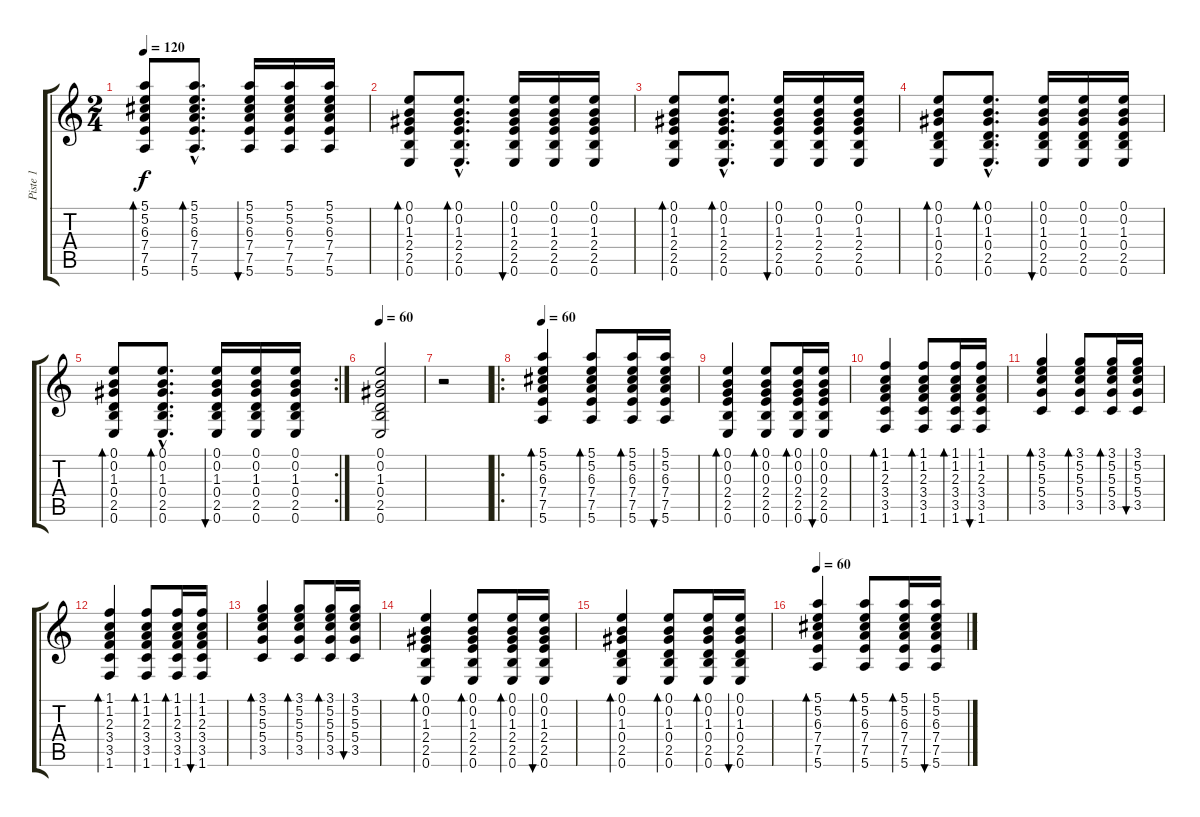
\track ("Piste 1" "Piste 1") {instrument acousticguitarsteel}
\staff {score tabs}
\tuning (E4 B3 G3 D3 A2 E2) {hide}
\ts (2 4)
\tempo 120
\clef g2
\ks c
(5.1 5.2 6.3 7.4 7.5 5.6).8{bd 60 dy f} (5.1{hac} 5.2{hac} 6.3{hac} 7.4{hac} 7.5{hac} 5.6{hac}).8{d bd 60} (5.1 5.2 6.3 7.4 7.5 5.6).16{bu 60} (5.1 5.2 6.3 7.4 7.5 5.6).16 (5.1 5.2 6.3 7.4 7.5 5.6).16 |
(0.1 0.2 1.3 2.4 2.5 0.6).8{bd 60} (0.1{hac} 0.2{hac} 1.3{hac} 2.4{hac} 2.5{hac} 0.6{hac}).8{d bd 60} (0.1 0.2 1.3 2.4 2.5 0.6).16{bu 60} (0.1 0.2 1.3 2.4 2.5 0.6).16 (0.1 0.2 1.3 2.4 2.5 0.6).16 |
(0.1 0.2 1.3 2.4 2.5 0.6).8{bd 60} (0.1{hac} 0.2{hac} 1.3{hac} 2.4{hac} 2.5{hac} 0.6{hac}).8{d bd 60} (0.1 0.2 1.3 2.4 2.5 0.6).16{bu 60} (0.1 0.2 1.3 2.4 2.5 0.6).16 (0.1 0.2 1.3 2.4 2.5 0.6).16 |
(0.1 0.2 1.3 0.4 2.5 0.6).8{bd 60} (0.1{hac} 0.2{hac} 1.3{hac} 0.4{hac} 2.5{hac} 0.6{hac}).8{d bd 60} (0.1 0.2 1.3 0.4 2.5 0.6).16{bu 60} (0.1 0.2 1.3 0.4 2.5 0.6).16 (0.1 0.2 1.3 0.4 2.5 0.6).16 |
\rc 2
(0.1 0.2 1.3 0.4 2.5 0.6).8{bd 60} (0.1{hac} 0.2{hac} 1.3{hac} 0.4{hac} 2.5{hac} 0.6{hac}).8{d bd 60} (0.1 0.2 1.3 0.4 2.5 0.6).16{bu 60} (0.1 0.2 1.3 0.4 2.5 0.6).16 (0.1 0.2 1.3 0.4 2.5 0.6).16 |
\tempo 60
(0.1 0.2 1.3 0.4 2.5 0.6).2 |
r.2 |
\ro
\tempo 60
(5.1 5.2 6.3 7.4 7.5 5.6).4{bd 60} (5.1 5.2 6.3 7.4 7.5 5.6).8{bd 60} (5.1 5.2 6.3 7.4 7.5 5.6).16{bd 30} (5.1 5.2 6.3 7.4 7.5 5.6).16{bu 60} |
(0.1 0.2 0.3 2.4 2.5 0.6).4{bd 60} (0.1 0.2 0.3 2.4 2.5 0.6).8{bd 60} (0.1 0.2 0.3 2.4 2.5 0.6).16{bd 30} (0.1 0.2 0.3 2.4 2.5 0.6).16{bu 60} |
(1.1 1.2 2.3 3.4 3.5 1.6).4{bd 60} (1.1 1.2 2.3 3.4 3.5 1.6).8{bd 60} (1.1 1.2 2.3 3.4 3.5 1.6).16{bd 30} (1.1 1.2 2.3 3.4 3.5 1.6).16{bu 60} |
(3.1 5.2 5.3 5.4 3.5).4{bd 60} (3.1 5.2 5.3 5.4 3.5).8{bd 60} (3.1 5.2 5.3 5.4 3.5).16{bd 30} (3.1 5.2 5.3 5.4 3.5).16{bu 60} |
(1.1 1.2 2.3 3.4 3.5 1.6).4{bd 60} (1.1 1.2 2.3 3.4 3.5 1.6).8{bd 60} (1.1 1.2 2.3 3.4 3.5 1.6).16{bd 30} (1.1 1.2 2.3 3.4 3.5 1.6).16{bu 60} |
(3.1 5.2 5.3 5.4 3.5).4{bd 60} (3.1 5.2 5.3 5.4 3.5).8{bd 60} (3.1 5.2 5.3 5.4 3.5).16{bd 30} (3.1 5.2 5.3 5.4 3.5).16{bu 60} |
(0.1 0.2 1.3 2.4 2.5 0.6).4{bd 60} (0.1 0.2 1.3 2.4 2.5 0.6).8{bd 60} (0.1 0.2 1.3 2.4 2.5 0.6).16{bd 30} (0.1 0.2 1.3 2.4 2.5 0.6).16{bu 60} |
(0.1 0.2 1.3 0.4 2.5 0.6).4{bd 60} (0.1 0.2 1.3 0.4 2.5 0.6).8{bd 60} (0.1 0.2 1.3 0.4 2.5 0.6).16{bd 30} (0.1 0.2 1.3 0.4 2.5 0.6).16{bu 60} |
\tempo 60
(5.1 5.2 6.3 7.4 7.5 5.6).4{bd 60} (5.1 5.2 6.3 7.4 7.5 5.6).8{bd 60} (5.1 5.2 6.3 7.4 7.5 5.6).16{bd 30} (5.1 5.2 6.3 7.4 7.5 5.6).16{bu 60}
